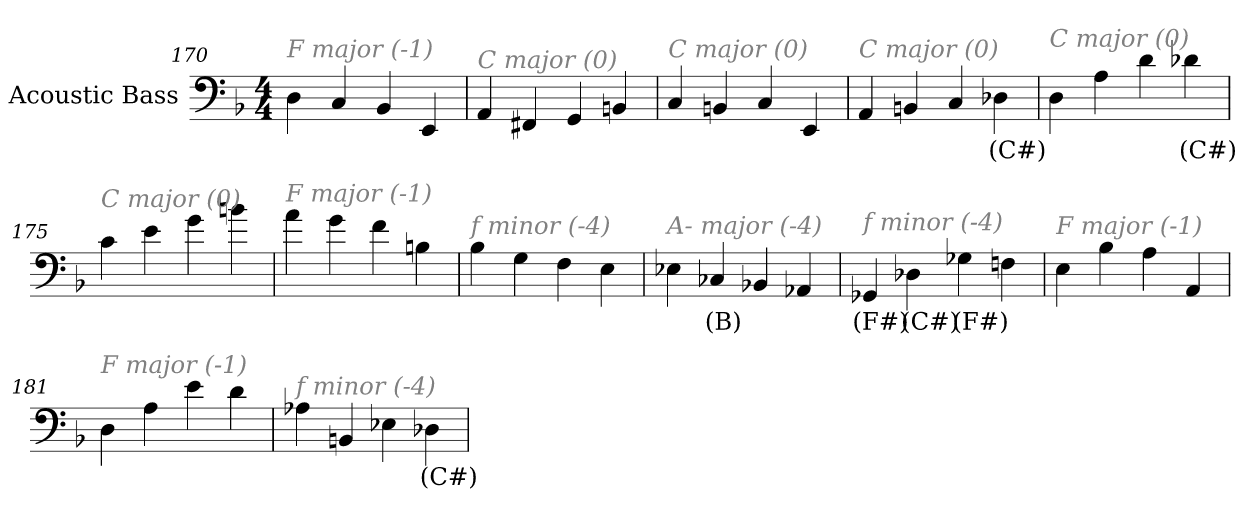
**kern	**text
*part1	*part1
*staff1	*staff1
*I"Acoustic Bass	*
*clefF4	*
*ITrd7c12	*
*k[b-]	*
*F:	*
*M4/4	*
=170	=170
!LO:TX:i:color=#808080:t=F major (-1)	!
4DD	.
4CC	.
4BBB-	.
4EEE	.
=171	=171
!LO:TX:i:color=#808080:t=C major (0)	!
4AAA	.
4FFF#X	.
4GGG	.
4BBBn	.
=172	=172
!LO:TX:i:color=#808080:t=C major (0)	!
4CC	.
4BBBn	.
4CC	.
4EEE	.
=173	=173
!LO:TX:i:color=#808080:t=C major (0)	!
4AAA	.
4BBBn	.
4CC	.
4DD-Xi	(C#)
=174	=174
!LO:TX:i:color=#808080:t=C major (0)	!
4DD	.
4AA	.
4D	.
4D-Xi	(C#)
=175	=175
!LO:TX:i:color=#808080:t=C major (0)	!
4C	.
4E	.
4G	.
4Bn	.
=176	=176
!LO:TX:i:color=#808080:t=F major (-1)	!
4A	.
4G	.
4F	.
4BBn	.
=177	=177
!LO:TX:i:color=#808080:t=f minor (-4)	!
4BB-	.
4GG	.
4FF	.
4EE	.
=178	=178
!LO:TX:i:color=#808080:t=A- major (-4)	!
4EE-X	.
4CC-Xi	(B)
4BBB-X	.
4AAA-X	.
=179	=179
!LO:TX:i:color=#808080:t=f minor (-4)	!
4GGG-Xi	(F#)
4DD-Xi	(C#)
4GG-Xi	(F#)
4FFn	.
=180	=180
!LO:TX:i:color=#808080:t=F major (-1)	!
4EE	.
4BB-	.
4AA	.
4AAA	.
=181	=181
!LO:TX:i:color=#808080:t=F major (-1)	!
4DD	.
4AA	.
4E	.
4D	.
=182	=182
!LO:TX:i:color=#808080:t=f minor (-4)	!
4AA-X	.
4BBBn	.
4EE-X	.
4DD-Xi	(C#)
=	=
*-	*-
